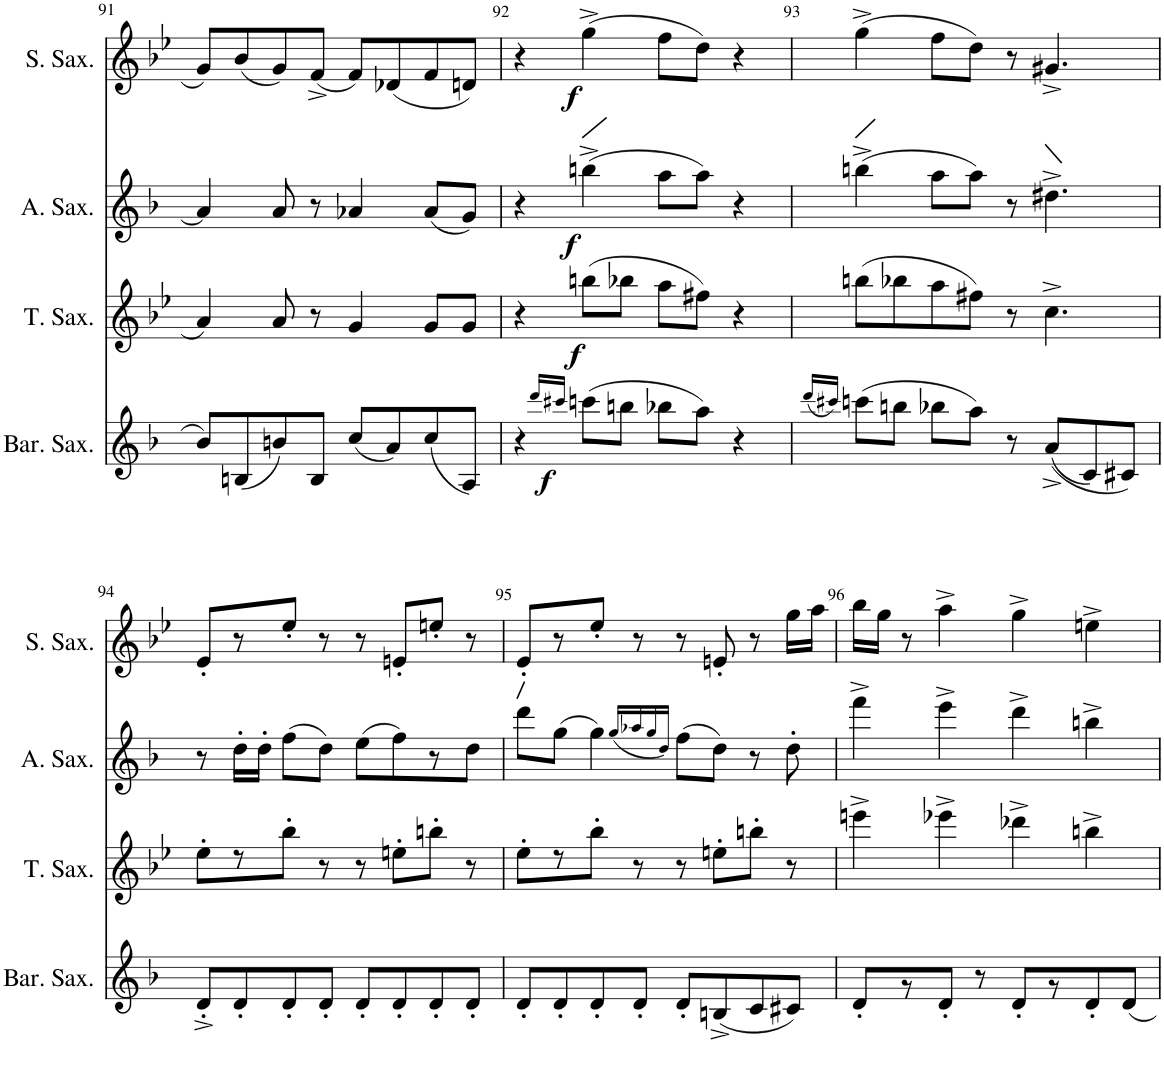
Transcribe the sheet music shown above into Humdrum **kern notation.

**kern	**dynam	**kern	**dynam	**kern	**dynam	**kern	**dynam
*part4	*part4	*part3	*part3	*part2	*part2	*part1	*part1
*staff4	*staff4	*staff3	*staff3	*staff2	*staff2	*staff1	*staff1
*I"Baritone Saxophone	*	*I"Tenor Saxophone	*	*I"Alto Saxophone	*	*I"Soprano Saxophone	*
*I'Bar. Sax.	*	*I'T. Sax.	*	*I'A. Sax.	*	*I'S. Sax.	*
!!LO:PB:g=z
*clefG2	*	*clefG2	*	*clefG2	*	*clefG2	*
*Trd12c21	*	*Trd8c14	*	*Trd5c9	*	*Trd1c2	*
*k[b-]	*	*k[b-e-]	*	*k[b-]	*	*k[b-e-]	*
*M4/4	*	*M4/4	*	*M4/4	*	*M4/4	*
=91	=91	=91	=91	=91	=91	=91	=91
8b-/L	.	4a/	.	4a/]	.	8g/L	.
(8Bn/	.	.	.	.	.	(8b-/	.
8bn/)	.	8a/	.	8a/	.	8g/)	.
8B/J	.	8r	.	8r	.	(8f^/J	.
(8cc/L	.	4g/	.	4a-X/	.	8f/L)	.
8a/)	.	.	.	.	.	(8d-X/	.
(8cc/	.	8g/L	.	(8a-/L	.	8f/	.
8A/J)	.	8g/J	.	8g/J)	.	8dn/J)	.
=92	=92	=92	=92	=92	=92	=92	=92
4r	.	4r	.	4r	.	4r	.
16qddd/LL	.	.	.	.	.	.	.
16qccc#X/JJ	.	.	.	.	.	.	.
!	!LO:DY:b	!	!LO:DY:b	!	!LO:DY:b	!	!LO:DY:b
(8cccn\L	f	(8bbn\L	f	(4bbn^\	f	(4gg^\	f
8bbn\J	.	8bb-X\J	.	.	.	.	.
8bb-X\L	.	8aa\L	.	8aa\L	.	8ff\L	.
8aa\J)	.	8ff#X\J)	.	8aa\J)	.	8dd\J)	.
4r	.	4r	.	4r	.	4r	.
=93	=93	=93	=93	=93	=93	=93	=93
(16qddd/LL	.	.	.	.	.	.	.
16qccc#X/JJ)	.	.	.	.	.	.	.
(8cccn\L	.	(8bbn\L	.	(4bbn^\	.	(4gg^\	.
8bbn\J	.	8bb-X\	.	.	.	.	.
8bb-X\L	.	8aa\	.	8aa\L	.	8ff\L	.
8aa\J)	.	8ff#X\J)	.	8aa\J)	.	8dd\J)	.
8r	.	8r	.	8r	.	8r	.
((8a^/L	.	4.cc^\	.	4.dd#X^\	.	4.g#X^/	.
8c/)	.	.	.	.	.	.	.
8c#X/J)	.	.	.	.	.	.	.
!!LO:LB:g=z
=94	=94	=94	=94	=94	=94	=94	=94
8d'^/L	.	8ee-'\L	.	8r	.	8e-'/L	.
8d'/	.	8r	.	16dd'\LL	.	8r	.
.	.	.	.	16dd'\JJ	.	.	.
8d'/	.	8bb-'\J	.	(8ff\L	.	8ee-'/J	.
8d'/J	.	8r	.	8dd\J)	.	8r	.
8d'/L	.	8r	.	(8ee\L	.	8r	.
8d'/	.	8een'\L	.	8ff\)	.	8en'/L	.
8d'/	.	8bbn'\J	.	8r	.	8een'/J	.
8d'/J	.	8r	.	8dd\J	.	8r	.
=95	=95	=95	=95	=95	=95	=95	=95
8d'/L	.	8ee-'\L	.	8ddd\L	.	8e-'/L	.
8d'/	.	8r	.	(8gg\J	.	8r	.
8d'/	.	8bb-'\J	.	4gg\)	.	8ee-'/J	.
8d'/J	.	8r	.	.	.	8r	.
.	.	.	.	(16qgg/LL	.	.	.
.	.	.	.	16qaa-X/	.	.	.
.	.	.	.	16qgg/	.	.	.
.	.	.	.	16qdd/JJ)	.	.	.
8d'/L	.	8r	.	(8ff\L	.	8r	.
(8Bn^/	.	8een'\L	.	8dd\J)	.	8en'/	.
8c/	.	8bbn'\J	.	8r	.	8r	.
8c#X/J)	.	8r	.	8dd'\	.	16gg\LL	.
.	.	.	.	.	.	16aa\JJ	.
=96	=96	=96	=96	=96	=96	=96	=96
8d'/L	.	4eeen^\	.	4fff^\	.	16bb-\LL	.
.	.	.	.	.	.	16gg\JJ	.
8r	.	.	.	.	.	8r	.
8d'/J	.	4eee-X^\	.	4eee^\	.	4aa^\	.
8r	.	.	.	.	.	.	.
8d'/L	.	4ddd-X^\	.	4ddd^\	.	4gg^\	.
8r	.	.	.	.	.	.	.
8d'/	.	4bbn^\	.	4bbn^\	.	4een^\	.
8d/J	.	.	.	.	.	.	.
=	=	=	=	=	=	=	=
*-	*-	*-	*-	*-	*-	*-	*-
